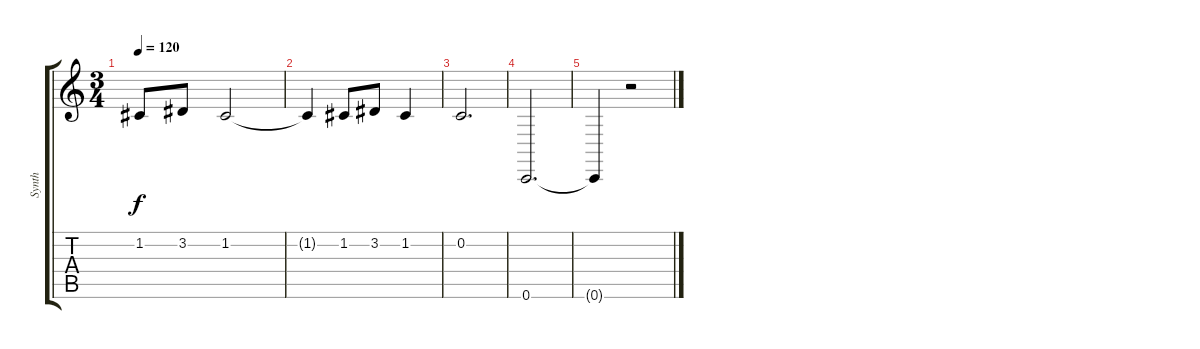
\track ("Synth" "Synth") {instrument lead2sawtooth}
\staff {score tabs}
\tuning (Eb4 C4 G3 C3 G2 C2) {hide}
\ts (3 4)
\tempo 120
\clef g2
\ks c
1.2.8{dy f} 3.2.8 1.2.2 |
1.2{t}.4 1.2.8 3.2.8 1.2.4 |
0.2.2{d} |
0.6.2{d} |
0.6{t}.4 r.2
